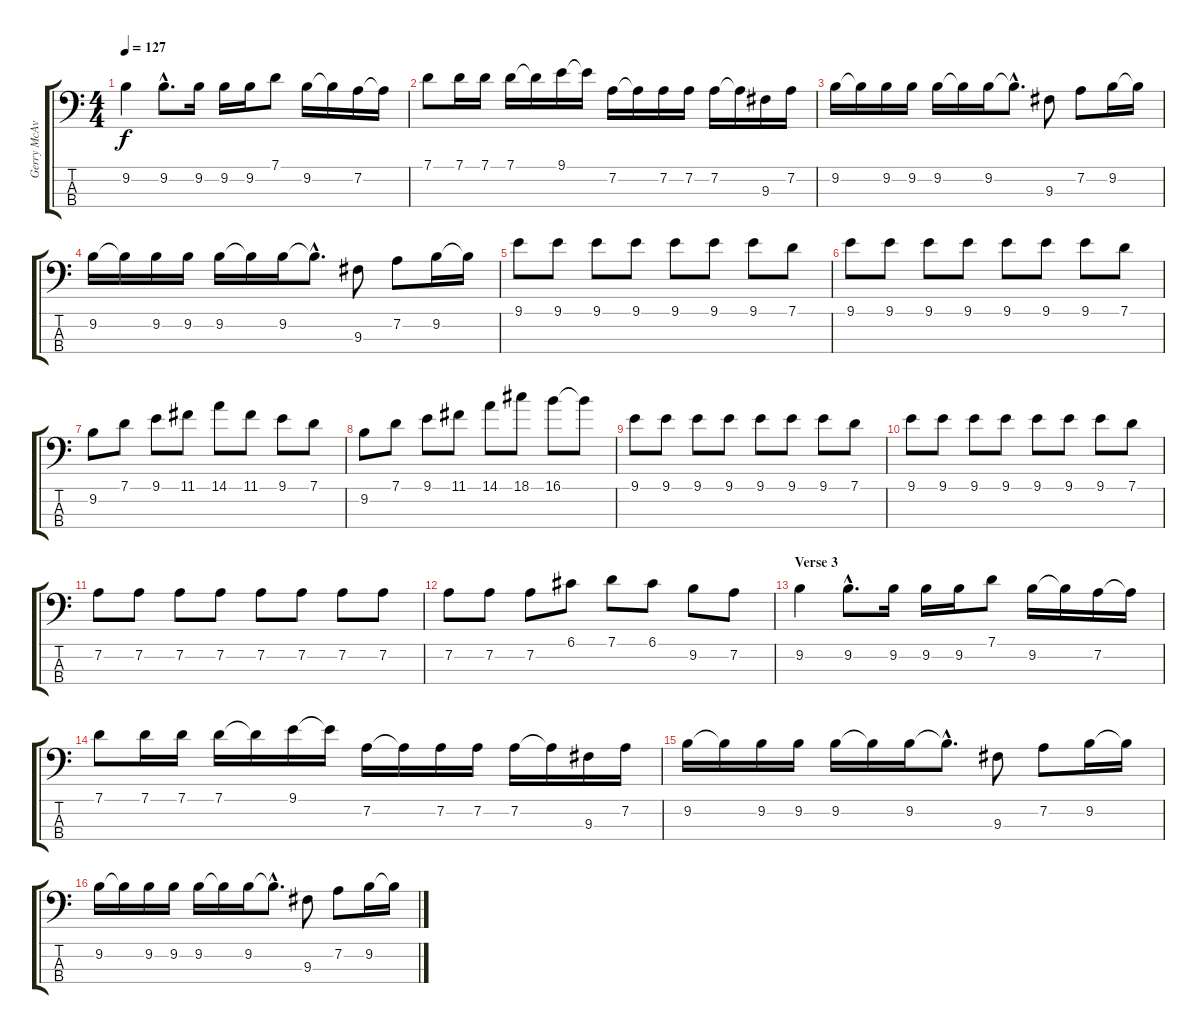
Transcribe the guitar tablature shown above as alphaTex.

\track ("Gerry McAvoy" "Gerry McAv") {instrument electricbasspick}
\staff {score tabs}
\tuning (G2 D2 A1 E1) {hide}
\ts (4 4)
\tempo 127
\clef f4
\ks c
9.2.4{dy f} 9.2{hac}.8{d} 9.2.16 9.2.16 9.2.16 7.1.8 9.2.16 9.2{t}.16 7.2.16 7.2{t}.16 |
7.1.8 7.1.16 7.1.16 7.1.16 7.1{t}.16 9.1.16 9.1{t}.16 7.2.16 7.2{t}.16 7.2.16 7.2.16 7.2.16 7.2{t}.16 9.3.16 7.2.16 |
9.2.16 9.2{t}.16 9.2.16 9.2.16 9.2.16 9.2{t}.16 9.2.16 9.2{hac t}.8{d} 9.3.8 7.2.8 9.2.16 9.2{t}.16 |
9.2.16 9.2{t}.16 9.2.16 9.2.16 9.2.16 9.2{t}.16 9.2.16 9.2{hac t}.8{d} 9.3.8 7.2.8 9.2.16 9.2{t}.16 |
9.1.8 9.1.8 9.1.8 9.1.8 9.1.8 9.1.8 9.1.8 7.1.8 |
9.1.8 9.1.8 9.1.8 9.1.8 9.1.8 9.1.8 9.1.8 7.1.8 |
9.2.8 7.1.8 9.1.8 11.1.8 14.1.8 11.1.8 9.1.8 7.1.8 |
9.2.8 7.1.8 9.1.8 11.1.8 14.1.8 18.1.8 16.1.8 16.1{t}.8 |
9.1.8 9.1.8 9.1.8 9.1.8 9.1.8 9.1.8 9.1.8 7.1.8 |
9.1.8 9.1.8 9.1.8 9.1.8 9.1.8 9.1.8 9.1.8 7.1.8 |
7.2.8 7.2.8 7.2.8 7.2.8 7.2.8 7.2.8 7.2.8 7.2.8 |
7.2.8 7.2.8 7.2.8 6.1.8 7.1.8 6.1.8 9.2.8 7.2.8 |
\section ("" "Verse 3 ")
9.2.4 9.2{hac}.8{d} 9.2.16 9.2.16 9.2.16 7.1.8 9.2.16 9.2{t}.16 7.2.16 7.2{t}.16 |
7.1.8 7.1.16 7.1.16 7.1.16 7.1{t}.16 9.1.16 9.1{t}.16 7.2.16 7.2{t}.16 7.2.16 7.2.16 7.2.16 7.2{t}.16 9.3.16 7.2.16 |
9.2.16 9.2{t}.16 9.2.16 9.2.16 9.2.16 9.2{t}.16 9.2.16 9.2{hac t}.8{d} 9.3.8 7.2.8 9.2.16 9.2{t}.16 |
9.2.16 9.2{t}.16 9.2.16 9.2.16 9.2.16 9.2{t}.16 9.2.16 9.2{hac t}.8{d} 9.3.8 7.2.8 9.2.16 9.2{t}.16
